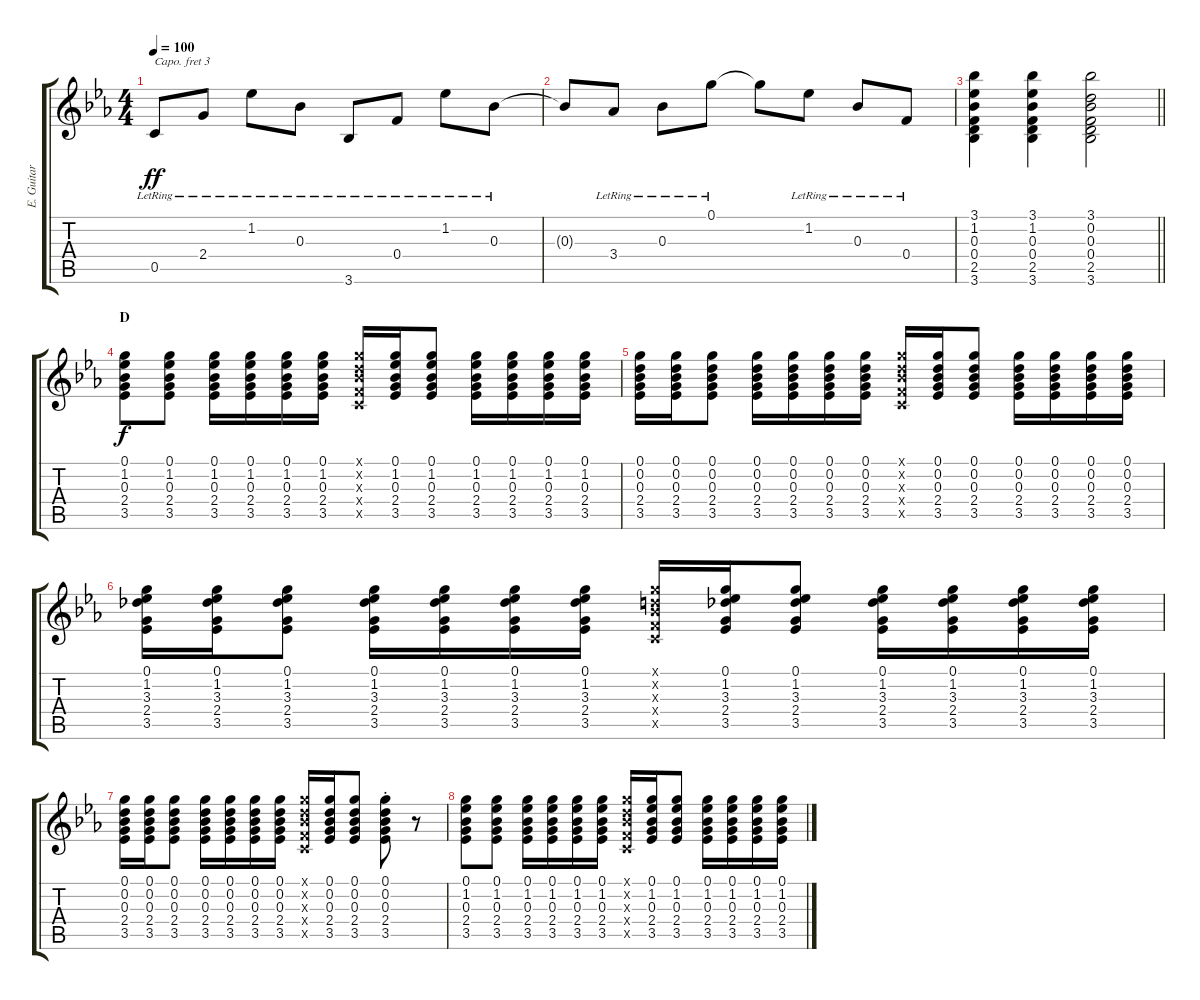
\track ("E. Guitar I" "E. Guitar ") {instrument electricguitarjazz}
\staff {score tabs}
\capo 3
\tuning (E4 B3 G3 D3 A2 E2) {hide}
\ts (4 4)
\tempo 100
\clef g2
\ks eb
0.5{lr}.8{dy ff} 2.4{lr}.8 1.2{lr}.8 0.3{lr}.8 3.6{lr}.8 0.4{lr}.8 1.2{lr}.8 0.3{lr}.8 |
0.3{t}.8 3.4{lr}.8 0.3{lr}.8 0.1{lr}.8 0.1{t}.8 1.2{lr}.8 0.3{lr}.8 0.4{lr}.8 |
\barLineRight lightlight
(3.1 1.2 0.3 0.4 2.5 3.6).4 (3.1 1.2 0.3 0.4 2.5 3.6).4 (3.1 0.2 0.3 0.4 2.5 3.6).2 |
\section ("" "D")
(0.1 1.2 0.3 2.4 3.5).8{dy f} (0.1 1.2 0.3 2.4 3.5).8 (0.1 1.2 0.3 2.4 3.5).16 (0.1 1.2 0.3 2.4 3.5).16 (0.1 1.2 0.3 2.4 3.5).16 (0.1 1.2 0.3 2.4 3.5).16 (0.1{x} 0.2{x} 0.3{x} 0.4{x} 0.5{x}).16 (0.1 1.2 0.3 2.4 3.5).16 (0.1 1.2 0.3 2.4 3.5).8 (0.1 1.2 0.3 2.4 3.5).16 (0.1 1.2 0.3 2.4 3.5).16 (0.1 1.2 0.3 2.4 3.5).16 (0.1 1.2 0.3 2.4 3.5).16 |
(0.1 0.2 0.3 2.4 3.5).16 (0.1 0.2 0.3 2.4 3.5).16 (0.1 0.2 0.3 2.4 3.5).8 (0.1 0.2 0.3 2.4 3.5).16 (0.1 0.2 0.3 2.4 3.5).16 (0.1 0.2 0.3 2.4 3.5).16 (0.1 0.2 0.3 2.4 3.5).16 (0.1{x} 0.2{x} 0.3{x} 0.4{x} 0.5{x}).16 (0.1 0.2 0.3 2.4 3.5).16 (0.1 0.2 0.3 2.4 3.5).8 (0.1 0.2 0.3 2.4 3.5).16 (0.1 0.2 0.3 2.4 3.5).16 (0.1 0.2 0.3 2.4 3.5).16 (0.1 0.2 0.3 2.4 3.5).16 |
(0.1 1.2 3.3 2.4 3.5).16 (0.1 1.2 3.3 2.4 3.5).16 (0.1 1.2 3.3 2.4 3.5).8 (0.1 1.2 3.3 2.4 3.5).16 (0.1 1.2 3.3 2.4 3.5).16 (0.1 1.2 3.3 2.4 3.5).16 (0.1 1.2 3.3 2.4 3.5).16 (0.1{x} 0.2{x} 0.3{x} 0.4{x} 0.5{x}).16 (0.1 1.2 3.3 2.4 3.5).16 (0.1 1.2 3.3 2.4 3.5).8 (0.1 1.2 3.3 2.4 3.5).16 (0.1 1.2 3.3 2.4 3.5).16 (0.1 1.2 3.3 2.4 3.5).16 (0.1 1.2 3.3 2.4 3.5).16 |
(0.1 0.2 0.3 2.4 3.5).16 (0.1 0.2 0.3 2.4 3.5).16 (0.1 0.2 0.3 2.4 3.5).8 (0.1 0.2 0.3 2.4 3.5).16 (0.1 0.2 0.3 2.4 3.5).16 (0.1 0.2 0.3 2.4 3.5).16 (0.1 0.2 0.3 2.4 3.5).16 (0.1{x} 0.2{x} 0.3{x} 0.4{x} 0.5{x}).16 (0.1 0.2 0.3 2.4 3.5).16 (0.1 0.2 0.3 2.4 3.5).8 (0.1{st} 0.2{st} 0.3{st} 2.4{st} 3.5{st}).8 r.8 |
(0.1 1.2 0.3 2.4 3.5).8 (0.1 1.2 0.3 2.4 3.5).8 (0.1 1.2 0.3 2.4 3.5).16 (0.1 1.2 0.3 2.4 3.5).16 (0.1 1.2 0.3 2.4 3.5).16 (0.1 1.2 0.3 2.4 3.5).16 (0.1{x} 0.2{x} 0.3{x} 0.4{x} 0.5{x}).16 (0.1 1.2 0.3 2.4 3.5).16 (0.1 1.2 0.3 2.4 3.5).8 (0.1 1.2 0.3 2.4 3.5).16 (0.1 1.2 0.3 2.4 3.5).16 (0.1 1.2 0.3 2.4 3.5).16 (0.1 1.2 0.3 2.4 3.5).16
